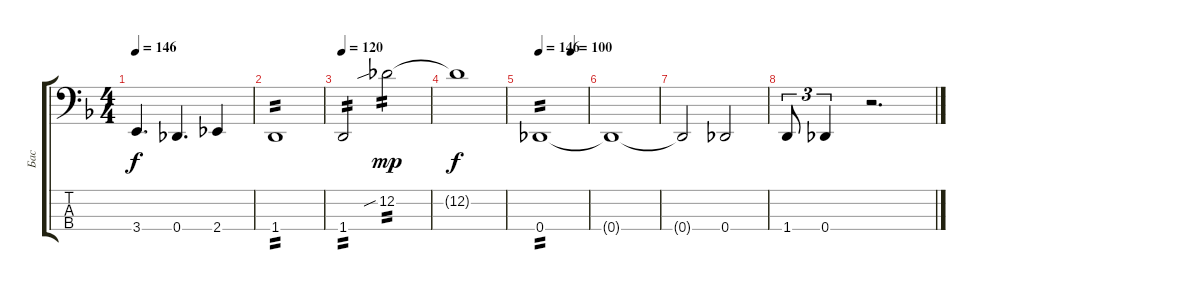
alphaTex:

\track ("Бас" "Бас") {instrument electricbassfinger}
\staff {score tabs}
\tuning (Gb2 Db2 Ab1 Db1) {hide}
\ts (4 4)
\tempo 146
\clef f4
\ks dminor
3.4.4{d dy f} 0.4.4{d} 2.4.4 |
1.4.1{tp 2} |
\tempo 120
1.4.2{tp 2} 12.2{sib}.2{tp 2 dy mp} |
12.2{t}.1{dy f} |
\tempo 146
\tempo (100 0.6666666666666666)
0.4.1{tp 2} |
0.4{t}.1 |
0.4{t}.2 0.4.2 |
1.4.8{tu (3 2)} 0.4.4{tu (3 2)} r.2{d}
